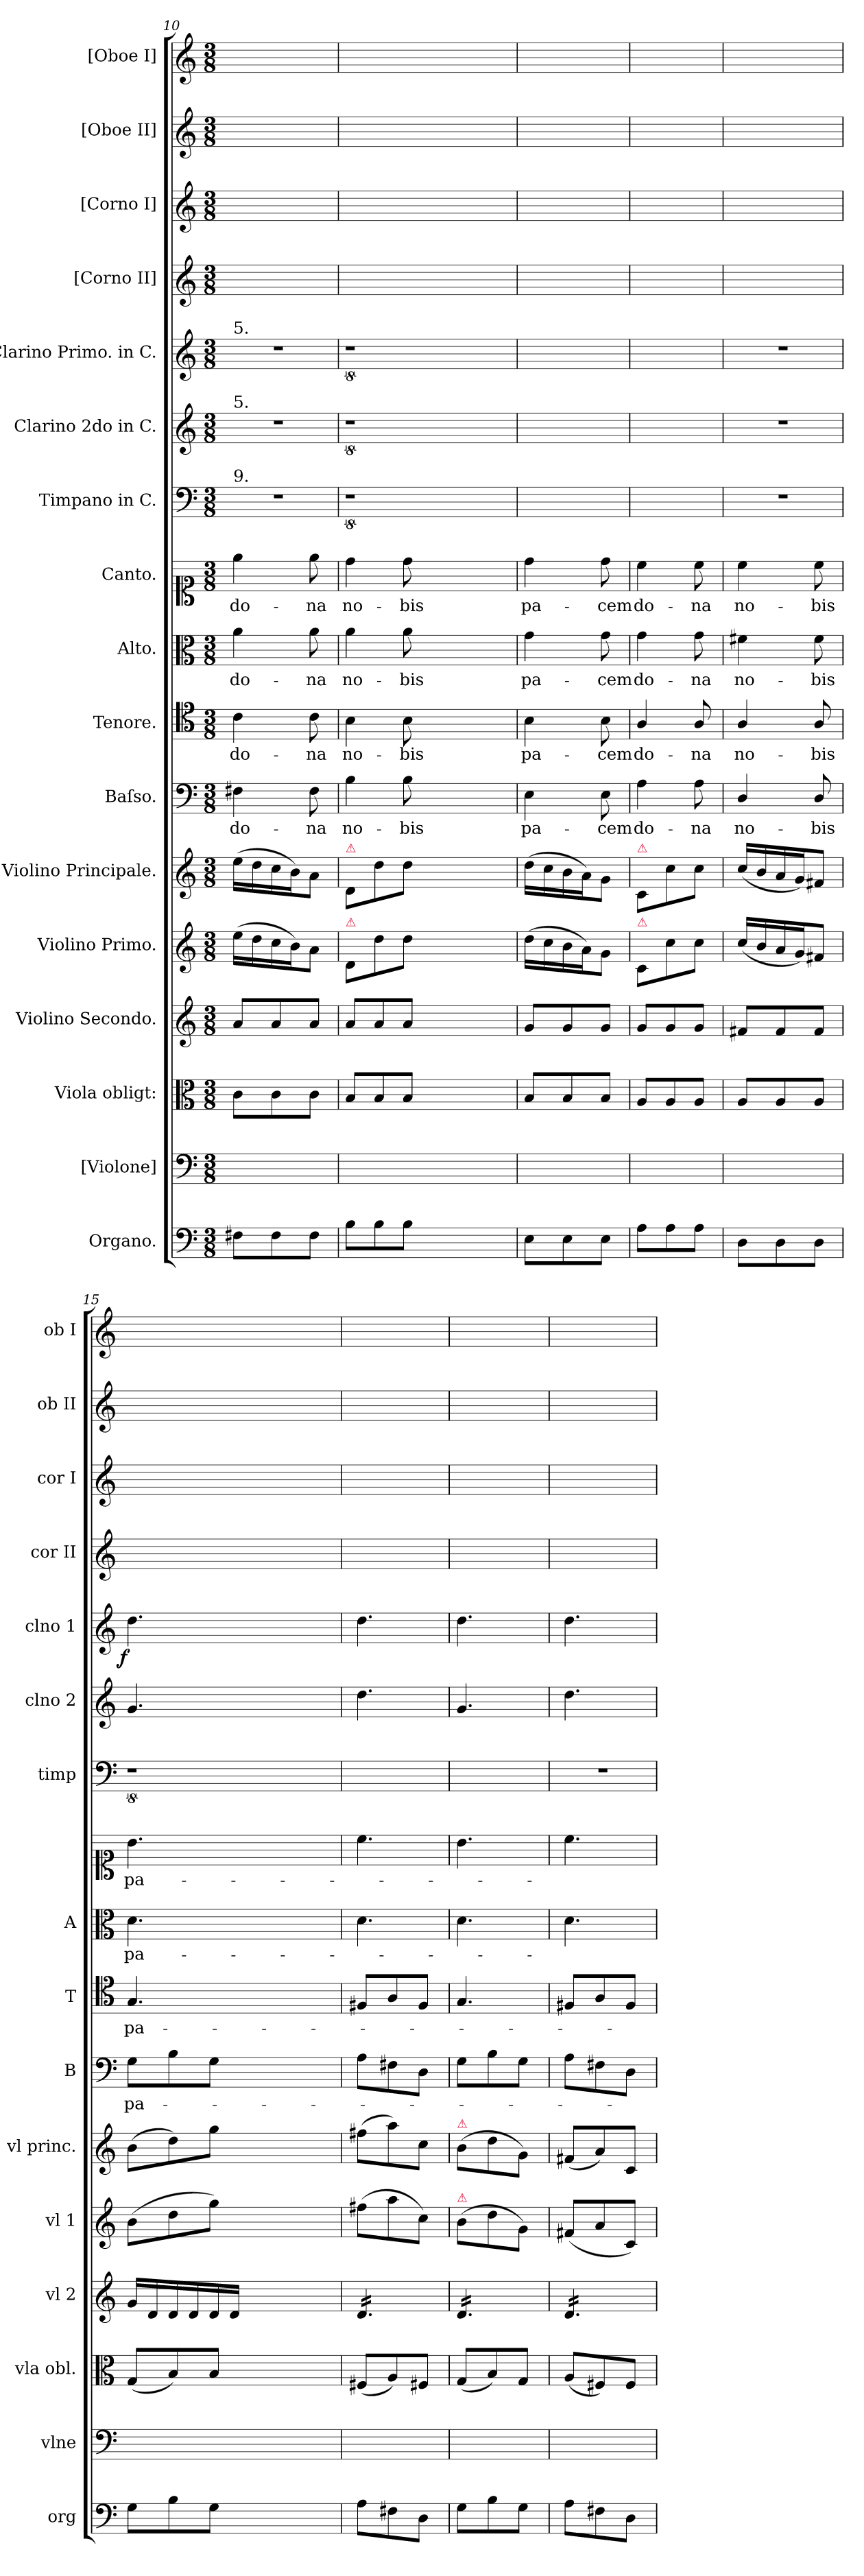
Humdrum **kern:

**kern	**kern	**kern	**kern	**kern	**kern	**kern	**text	**kern	**text	**kern	**text	**kern	**text	**kern	**kern	**kern	**dynam	**kern	**kern	**kern	**kern
*part17	*part16	*part15	*part14	*part13	*part12	*part11	*part11	*part10	*part10	*part9	*part9	*part8	*part8	*part7	*part6	*part5	*part5	*part4	*part3	*part2	*part1
*staff17	*staff16	*staff15	*staff14	*staff13	*staff12	*staff11	*staff11	*staff10	*staff10	*staff9	*staff9	*staff8	*staff8	*staff7	*staff6	*staff5	*staff5	*staff4	*staff3	*staff2	*staff1
*I"Organo.	*I"[Violone]	*I"Viola obligt:	*I"Violino Secondo.	*I"Violino Primo.	*I"Violino Principale.	*I"Baſso.	*	*I"Tenore.	*	*I"Alto.	*	*I"Canto.	*	*I"Timpano in C.	*I"Clarino 2do in C.	*I"Clarino Primo. in C.	*	*I"[Corno II]	*I"[Corno I]	*I"[Oboe II]	*I"[Oboe I]
*I'org	*I'vlne	*I'vla obl.	*I'vl 2	*I'vl 1	*I'vl princ.	*I'B	*	*I'T	*	*I'A	*	*	*	*I'timp	*I'clno 2	*I'clno 1	*	*I'cor II	*I'cor I	*I'ob II	*I'ob I
*clefF4	*clefF4	*clefC3	*clefG2	*clefG2	*clefG2	*clefF4	*	*clefC4	*	*clefC3	*	*clefC1	*	*clefF4	*clefG2	*clefG2	*	*clefG2	*clefG2	*clefG2	*clefG2
*k[]	*k[]	*k[]	*k[]	*k[]	*k[]	*k[]	*	*k[]	*	*k[]	*	*k[]	*	*k[]	*k[]	*k[]	*	*k[]	*k[]	*k[]	*k[]
*M3/8	*M3/8	*M3/8	*M3/8	*M3/8	*M3/8	*M3/8	*	*M3/8	*	*M3/8	*	*M3/8	*	*M3/8	*M3/8	*M3/8	*	*M3/8	*M3/8	*M3/8	*M3/8
=10	=10	=10	=10	=10	=10	=10	=10	=10	=10	=10	=10	=10	=10	=10	=10	=10	=10	=10	=10	=10	=10
!	!	!	!	!	!	!	!	!	!	!	!	!	!	!	!	!LO:TX:a:t=5.	!	!	!	!	!
!	!	!	!	!	!	!	!	!	!	!	!	!	!	!	!LO:TX:a:t=5.	!	!	!	!	!	!
!	!	!	!	!	!	!	!	!	!	!	!	!	!	!LO:TX:a:t=9.	!	!	!	!	!	!	!
8F#X\L	4.ryy	8c\L	8a/L	(16ee\LL	(16ee\LL	4F#X\	do-	4c\	do-	4a\	do-	4ee\	do-	4.r	4.r	4.r	.	4.ryy	4.ryy	4.ryy	4.ryy
.	.	.	.	16dd\	16dd\	.	.	.	.	.	.	.	.	.	.	.	.	.	.	.	.
8F#\	.	8c\	8a/	16cc\	16cc\	.	.	.	.	.	.	.	.	.	.	.	.	.	.	.	.
.	.	.	.	16b\J)	16b\J)	.	.	.	.	.	.	.	.	.	.	.	.	.	.	.	.
8F#\J	.	8c\J	8a/J	8a\J	8a\J	8F#\	-na	8c\	-na	8a\	-na	8ee\	-na	.	.	.	.	.	.	.	.
=11	=11	=11	=11	=11	=11	=11	=11	=11	=11	=11	=11	=11	=11	=11	=11	=11	=11	=11	=11	=11	=11
!	!	!	!	!	!LO:TX:a:color=crimson:t=⚠	!	!	!	!	!	!	!	!	!	!	!	!	!	!	!	!
!	!	!	!	!LO:TX:a:color=crimson:t=⚠	!	!	!	!	!	!	!	!	!	!	!	!	!	!	!	!	!
8B\L	4.ryy	8B/L	8a/L	8d/L	8d/L	4B\	no-	4B\	no-	4a\	no-	4dd\	no-	8%9r	8%9r	8%9r	.	4.ryy	4.ryy	4.ryy	4.ryy
8B\	.	8B/	8a/	8dd\	8dd\	.	.	.	.	.	.	.	.	.	.	.	.	.	.	.	.
8B\J	.	8B/J	8a/J	8dd\J	8dd\J	8B\	-bis	8B\	-bis	8a\	-bis	8dd\	-bis	.	.	.	.	.	.	.	.
2.ryy	2.ryy	2.ryy	2.ryy	2.ryy	2.ryy	2.ryy	.	2.ryy	.	2.ryy	.	2.ryy	.	.	.	.	.	2.ryy	2.ryy	2.ryy	2.ryy
=12	=12	=12	=12	=12	=12	=12	=12	=12	=12	=12	=12	=12	=12	=12	=12	=12	=12	=12	=12	=12	=12
8E\L	4.ryy	8B/L	8g/L	(16dd\LL	(16dd\LL	4E\	pa-	4B\	pa-	4g\	pa-	4dd\	pa-	4.ryy	4.ryy	4.ryy	.	4.ryy	4.ryy	4.ryy	4.ryy
.	.	.	.	16cc\	16cc\	.	.	.	.	.	.	.	.	.	.	.	.	.	.	.	.
8E\	.	8B/	8g/	16b\	16b\	.	.	.	.	.	.	.	.	.	.	.	.	.	.	.	.
.	.	.	.	16a\J)	16a\J)	.	.	.	.	.	.	.	.	.	.	.	.	.	.	.	.
8E\J	.	8B/J	8g/J	8g\J	8g\J	8E\	-cem	8B\	-cem	8g\	-cem	8dd\	-cem	.	.	.	.	.	.	.	.
=13	=13	=13	=13	=13	=13	=13	=13	=13	=13	=13	=13	=13	=13	=13	=13	=13	=13	=13	=13	=13	=13
!	!	!	!	!	!LO:TX:a:color=crimson:t=⚠	!	!	!	!	!	!	!	!	!	!	!	!	!	!	!	!
!	!	!	!	!LO:TX:a:color=crimson:t=⚠	!	!	!	!	!	!	!	!	!	!	!	!	!	!	!	!	!
8A\L	4.ryy	8A/L	8g/L	8c/L	8c/L	4A\	do-	4A/	do-	4g\	do-	4cc\	do-	4.ryy	4.ryy	4.ryy	.	4.ryy	4.ryy	4.ryy	4.ryy
8A\	.	8A/	8g/	8cc\	8cc\	.	.	.	.	.	.	.	.	.	.	.	.	.	.	.	.
8A\J	.	8A/J	8g/J	8cc\J	8cc\J	8A\	-na	8A/	-na	8g\	-na	8cc\	-na	.	.	.	.	.	.	.	.
=14	=14	=14	=14	=14	=14	=14	=14	=14	=14	=14	=14	=14	=14	=14	=14	=14	=14	=14	=14	=14	=14
8D\L	4.ryy	8A/L	8f#X/L	(16cc/LL	(16cc/LL	4D/	no-	4A/	no-	4f#X\	no-	4cc\	no-	4.r	4.r	4.r	.	4.ryy	4.ryy	4.ryy	4.ryy
.	.	.	.	16b/	16b/	.	.	.	.	.	.	.	.	.	.	.	.	.	.	.	.
8D\	.	8A/	8f#/	16a/	16a/	.	.	.	.	.	.	.	.	.	.	.	.	.	.	.	.
.	.	.	.	16g/J)	16g/J)	.	.	.	.	.	.	.	.	.	.	.	.	.	.	.	.
8D\J	.	8A/J	8f#/J	8f#X/J	8f#X/J	8D/	-bis	8A/	-bis	8f#\	-bis	8cc\	-bis	.	.	.	.	.	.	.	.
=15	=15	=15	=15	=15	=15	=15	=15	=15	=15	=15	=15	=15	=15	=15	=15	=15	=15	=15	=15	=15	=15
!	!	!	!	!	!	!	!	!	!	!	!	!	!	!	!	!	!LO:DY:rj	!	!	!	!
8G\L	4.ryy	(8G/L	16g/LL	(8b\L	(8b\L	8G\L	pa-	4.G/	pa-	4.d\	pa-	4.b\	pa-	8%9r	4.g/	4.dd\	f	4.ryy	4.ryy	4.ryy	4.ryy
.	.	.	16d/	.	.	.	.	.	.	.	.	.	.	.	.	.	.	.	.	.	.
8B\	.	8B/)	16d/	8dd\	8dd\)	8B\	.	.	.	.	.	.	.	.	.	.	.	.	.	.	.
.	.	.	16d/	.	.	.	.	.	.	.	.	.	.	.	.	.	.	.	.	.	.
8G\J	.	8B/J	16d/	8gg\J)	8gg\J	8G\J	.	.	.	.	.	.	.	.	.	.	.	.	.	.	.
.	.	.	16d/JJ	.	.	.	.	.	.	.	.	.	.	.	.	.	.	.	.	.	.
2.ryy	2.ryy	2.ryy	2.ryy	2.ryy	2.ryy	2.ryy	.	2.ryy	.	2.ryy	.	2.ryy	.	.	2.ryy	2.ryy	.	2.ryy	2.ryy	2.ryy	2.ryy
=16	=16	=16	=16	=16	=16	=16	=16	=16	=16	=16	=16	=16	=16	=16	=16	=16	=16	=16	=16	=16	=16
*	*	*	*tremolo	*	*	*	*	*	*	*	*	*	*	*	*	*	*	*	*	*	*
8A\L	4.ryy	(8F#X/L	16d/LL	(8ff#X\L	(8ff#X\L	8A\L	.	8F#X/L	.	4.d\	.	4.cc\	.	4.ryy	4.dd\	4.dd\	.	4.ryy	4.ryy	4.ryy	4.ryy
.	.	.	16d/	.	.	.	.	.	.	.	.	.	.	.	.	.	.	.	.	.	.
8F#X\	.	8A/)	16d/	8aa\	8aa\)	8F#X\	.	8A/	.	.	.	.	.	.	.	.	.	.	.	.	.
.	.	.	16d/	.	.	.	.	.	.	.	.	.	.	.	.	.	.	.	.	.	.
8D\J	.	8F#X/J	16d/	8cc\J)	8cc\J	8D\J	.	8F#/J	.	.	.	.	.	.	.	.	.	.	.	.	.
.	.	.	16d/JJ	.	.	.	.	.	.	.	.	.	.	.	.	.	.	.	.	.	.
=17	=17	=17	=17	=17	=17	=17	=17	=17	=17	=17	=17	=17	=17	=17	=17	=17	=17	=17	=17	=17	=17
!	!	!	!	!	!LO:TX:a:color=crimson:t=⚠	!	!	!	!	!	!	!	!	!	!	!	!	!	!	!	!
!	!	!	!	!LO:TX:a:color=crimson:t=⚠	!	!	!	!	!	!	!	!	!	!	!	!	!	!	!	!	!
8G\L	4.ryy	(8G/L	16d/LL	(8b\L	(8b\L	8G\L	.	4.G/	.	4.d\	.	4.b\	.	4.ryy	4.g/	4.dd\	.	4.ryy	4.ryy	4.ryy	4.ryy
.	.	.	16d/	.	.	.	.	.	.	.	.	.	.	.	.	.	.	.	.	.	.
8B\	.	8B/)	16d/	8dd\	8dd\	8B\	.	.	.	.	.	.	.	.	.	.	.	.	.	.	.
.	.	.	16d/	.	.	.	.	.	.	.	.	.	.	.	.	.	.	.	.	.	.
8G\J	.	8G/J	16d/	8g/J)	8g/J)	8G\J	.	.	.	.	.	.	.	.	.	.	.	.	.	.	.
.	.	.	16d/JJ	.	.	.	.	.	.	.	.	.	.	.	.	.	.	.	.	.	.
=18	=18	=18	=18	=18	=18	=18	=18	=18	=18	=18	=18	=18	=18	=18	=18	=18	=18	=18	=18	=18	=18
8A\L	4.ryy	(8A/L	16d/LL	(8f#X/L	(8f#X/L	8A\L	.	8F#X/L	.	4.d\	.	4.cc\	.	4.r	4.dd\	4.dd\	.	4.ryy	4.ryy	4.ryy	4.ryy
.	.	.	16d/	.	.	.	.	.	.	.	.	.	.	.	.	.	.	.	.	.	.
8F#X\	.	8F#X/)	16d/	8a/	8a/)	8F#X\	.	8A/	.	.	.	.	.	.	.	.	.	.	.	.	.
.	.	.	16d/	.	.	.	.	.	.	.	.	.	.	.	.	.	.	.	.	.	.
8D\J	.	8F#/J	16d/	8c/J)	8c/J	8D\J	.	8F#/J	.	.	.	.	.	.	.	.	.	.	.	.	.
.	.	.	16d/JJ	.	.	.	.	.	.	.	.	.	.	.	.	.	.	.	.	.	.
*	*	*	*Xtremolo	*	*	*	*	*	*	*	*	*	*	*	*	*	*	*	*	*	*
=	=	=	=	=	=	=	=	=	=	=	=	=	=	=	=	=	=	=	=	=	=
*-	*-	*-	*-	*-	*-	*-	*-	*-	*-	*-	*-	*-	*-	*-	*-	*-	*-	*-	*-	*-	*-
